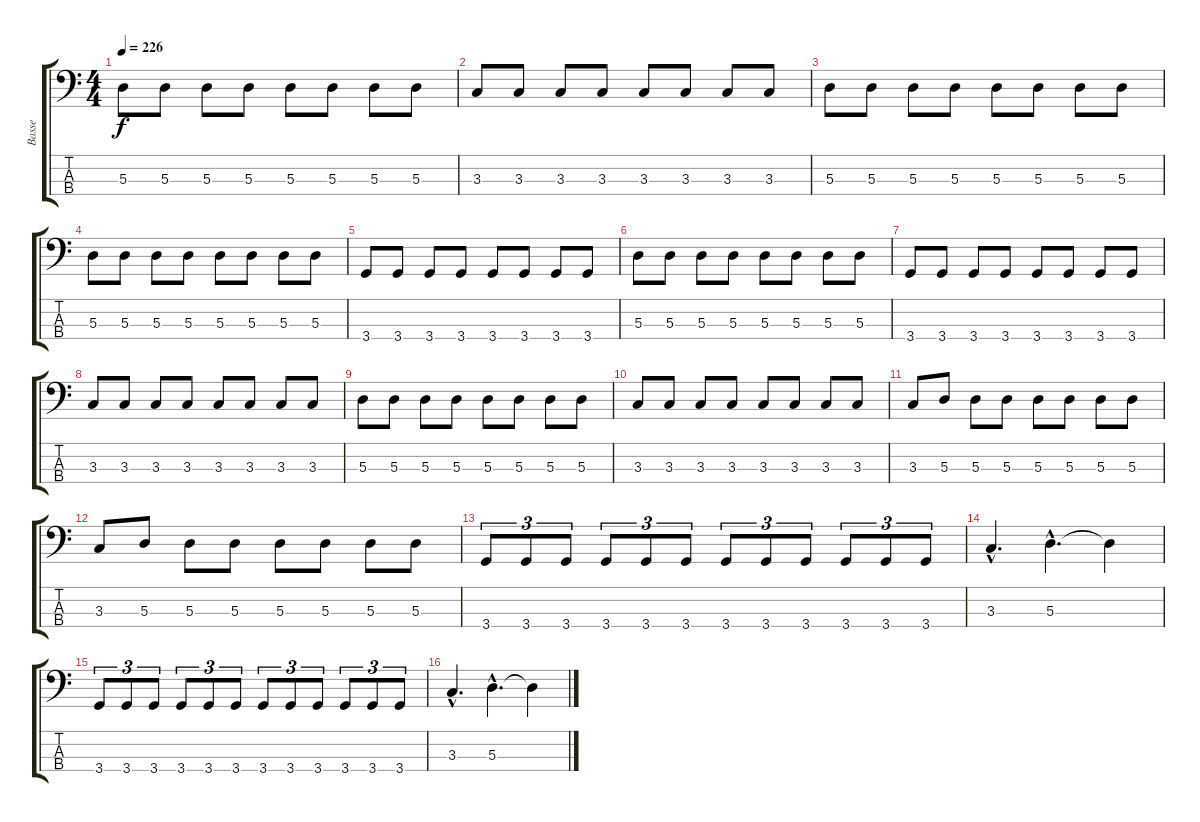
\track ("Basse" "Basse") {instrument electricbasspick}
\staff {score tabs}
\tuning (G2 D2 A1 E1) {hide}
\ts (4 4)
\tempo 226
\clef f4
\ks c
5.3.8{dy f} 5.3.8 5.3.8 5.3.8 5.3.8 5.3.8 5.3.8 5.3.8 |
3.3.8 3.3.8 3.3.8 3.3.8 3.3.8 3.3.8 3.3.8 3.3.8 |
5.3.8 5.3.8 5.3.8 5.3.8 5.3.8 5.3.8 5.3.8 5.3.8 |
5.3.8 5.3.8 5.3.8 5.3.8 5.3.8 5.3.8 5.3.8 5.3.8 |
3.4.8 3.4.8 3.4.8 3.4.8 3.4.8 3.4.8 3.4.8 3.4.8 |
5.3.8 5.3.8 5.3.8 5.3.8 5.3.8 5.3.8 5.3.8 5.3.8 |
3.4.8 3.4.8 3.4.8 3.4.8 3.4.8 3.4.8 3.4.8 3.4.8 |
3.3.8 3.3.8 3.3.8 3.3.8 3.3.8 3.3.8 3.3.8 3.3.8 |
5.3.8 5.3.8 5.3.8 5.3.8 5.3.8 5.3.8 5.3.8 5.3.8 |
3.3.8 3.3.8 3.3.8 3.3.8 3.3.8 3.3.8 3.3.8 3.3.8 |
3.3.8 5.3.8 5.3.8 5.3.8 5.3.8 5.3.8 5.3.8 5.3.8 |
3.3.8 5.3.8 5.3.8 5.3.8 5.3.8 5.3.8 5.3.8 5.3.8 |
3.4.8{tu (3 2)} 3.4.8{tu (3 2)} 3.4.8{tu (3 2)} 3.4.8{tu (3 2)} 3.4.8{tu (3 2)} 3.4.8{tu (3 2)} 3.4.8{tu (3 2)} 3.4.8{tu (3 2)} 3.4.8{tu (3 2)} 3.4.8{tu (3 2)} 3.4.8{tu (3 2)} 3.4.8{tu (3 2)} |
3.3{hac}.4{d} 5.3{hac}.4{d} 5.3{t}.4 |
3.4.8{tu (3 2)} 3.4.8{tu (3 2)} 3.4.8{tu (3 2)} 3.4.8{tu (3 2)} 3.4.8{tu (3 2)} 3.4.8{tu (3 2)} 3.4.8{tu (3 2)} 3.4.8{tu (3 2)} 3.4.8{tu (3 2)} 3.4.8{tu (3 2)} 3.4.8{tu (3 2)} 3.4.8{tu (3 2)} |
3.3{hac}.4{d} 5.3{hac}.4{d} 5.3{t}.4
